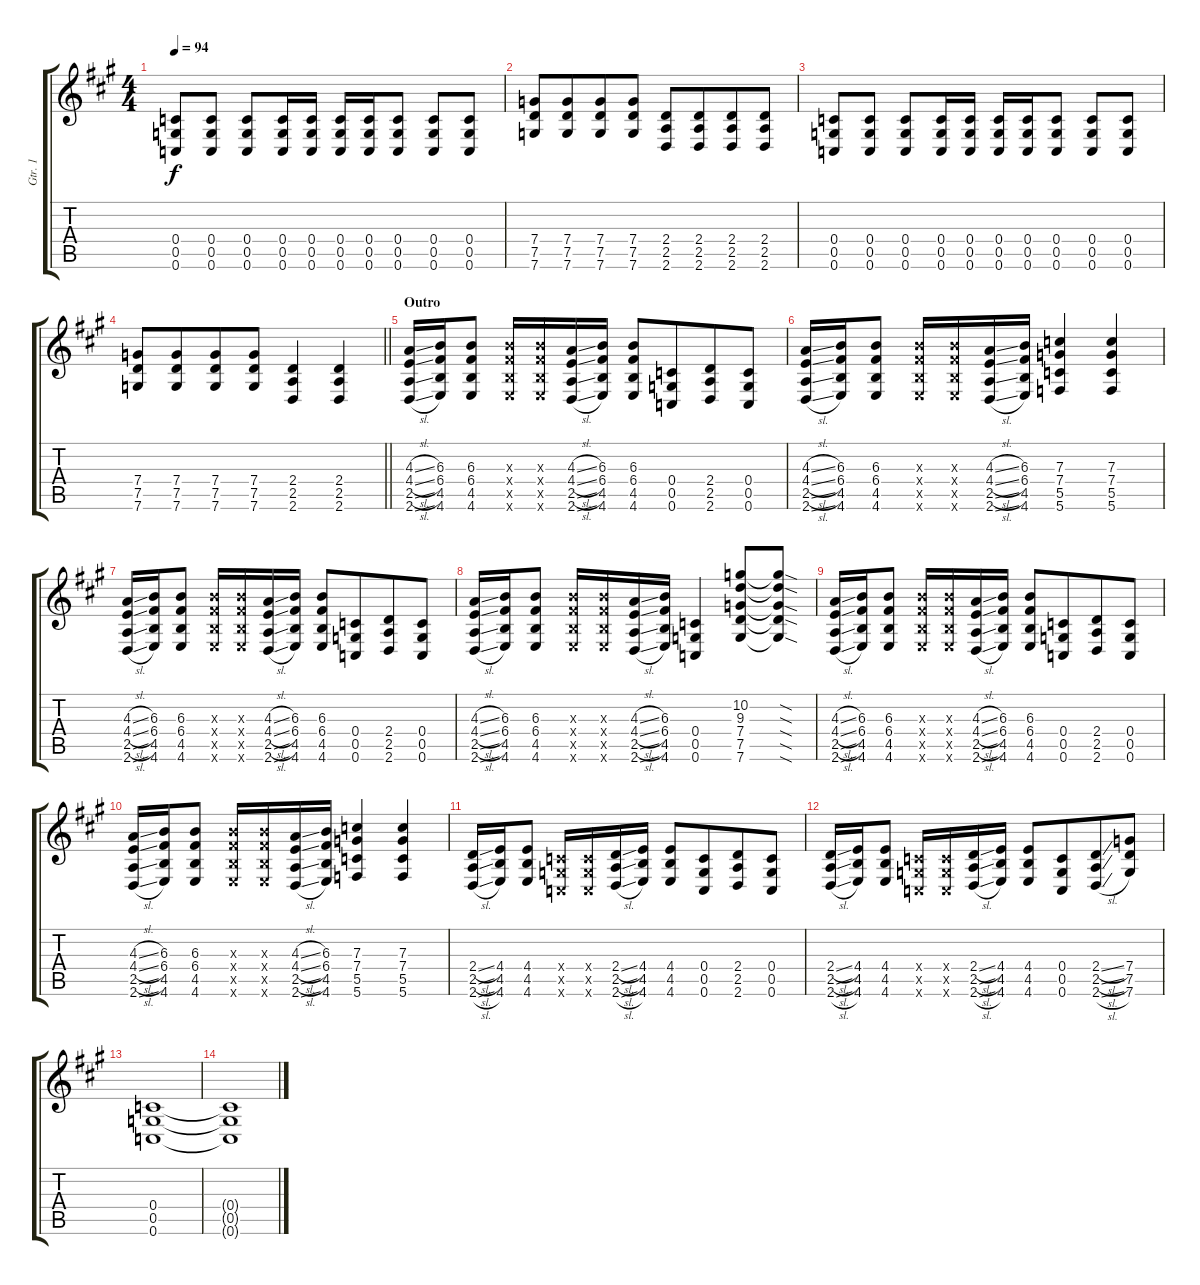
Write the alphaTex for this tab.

\track ("Gtr. 1" "Gtr. 1") {instrument distortionguitar}
\staff {score tabs}
\tuning (D4 A3 F3 C3 G2 C2) {hide}
\ts (4 4)
\tempo 94
\clef g2
\ks a
(0.4 0.5 0.6).8{dy f} (0.4 0.5 0.6).8 (0.4 0.5 0.6).8 (0.4 0.5 0.6).16 (0.4 0.5 0.6).16 (0.4 0.5 0.6).16 (0.4 0.5 0.6).16 (0.4 0.5 0.6).8 (0.4 0.5 0.6).8 (0.4 0.5 0.6).8 |
(7.4 7.5 7.6).8 (7.4 7.5 7.6).8{beam merge} (7.4 7.5 7.6).8 (7.4 7.5 7.6).8 (2.4 2.5 2.6).8 (2.4 2.5 2.6).8{beam merge} (2.4 2.5 2.6).8 (2.4 2.5 2.6).8 |
(0.4 0.5 0.6).8 (0.4 0.5 0.6).8 (0.4 0.5 0.6).8 (0.4 0.5 0.6).16 (0.4 0.5 0.6).16 (0.4 0.5 0.6).16 (0.4 0.5 0.6).16 (0.4 0.5 0.6).8 (0.4 0.5 0.6).8 (0.4 0.5 0.6).8 |
\barLineRight lightlight
(7.4 7.5 7.6).8 (7.4 7.5 7.6).8{beam merge} (7.4 7.5 7.6).8 (7.4 7.5 7.6).8 (2.4 2.5 2.6).4 (2.4 2.5 2.6).4 |
\section ("" "Outro")
(4.3{sl} 4.4{sl} 2.5{sl} 2.6{sl}).16 (6.3 6.4 4.5 4.6).16 (6.3 6.4 4.5 4.6).8 (6.3{x} 6.4{x} 4.5{x} 4.6{x}).16 (6.3{x} 6.4{x} 4.5{x} 4.6{x}).16 (4.3{sl} 4.4{sl} 2.5{sl} 2.6{sl}).16 (6.3 6.4 4.5 4.6).16 (6.3 6.4 4.5 4.6).8 (0.4 0.5 0.6).8{beam merge} (2.4 2.5 2.6).8 (0.4 0.5 0.6).8 |
(4.3{sl} 4.4{sl} 2.5{sl} 2.6{sl}).16 (6.3 6.4 4.5 4.6).16 (6.3 6.4 4.5 4.6).8 (6.3{x} 6.4{x} 4.5{x} 4.6{x}).16 (6.3{x} 6.4{x} 4.5{x} 4.6{x}).16 (4.3{sl} 4.4{sl} 2.5{sl} 2.6{sl}).16 (6.3 6.4 4.5 4.6).16{beam merge} (7.3 7.4 5.5 5.6).4 (7.3 7.4 5.5 5.6).4 |
(4.3{sl} 4.4{sl} 2.5{sl} 2.6{sl}).16 (6.3 6.4 4.5 4.6).16 (6.3 6.4 4.5 4.6).8 (6.3{x} 6.4{x} 4.5{x} 4.6{x}).16 (6.3{x} 6.4{x} 4.5{x} 4.6{x}).16 (4.3{sl} 4.4{sl} 2.5{sl} 2.6{sl}).16 (6.3 6.4 4.5 4.6).16 (6.3 6.4 4.5 4.6).8 (0.4 0.5 0.6).8{beam merge} (2.4 2.5 2.6).8 (0.4 0.5 0.6).8 |
(4.3{sl} 4.4{sl} 2.5{sl} 2.6{sl}).16 (6.3 6.4 4.5 4.6).16 (6.3 6.4 4.5 4.6).8 (6.3{x} 6.4{x} 4.5{x} 4.6{x}).16 (6.3{x} 6.4{x} 4.5{x} 4.6{x}).16 (4.3{sl} 4.4{sl} 2.5{sl} 2.6{sl}).16 (6.3 6.4 4.5 4.6).16{beam merge} (0.4 0.5 0.6).4 (10.2 9.3 7.4 7.5 7.6).8 (10.2{sod t} 9.3{sod t} 7.4{sod t} 7.5{sod t} 7.6{sod t}).8 |
(4.3{sl} 4.4{sl} 2.5{sl} 2.6{sl}).16 (6.3 6.4 4.5 4.6).16 (6.3 6.4 4.5 4.6).8 (6.3{x} 6.4{x} 4.5{x} 4.6{x}).16 (6.3{x} 6.4{x} 4.5{x} 4.6{x}).16 (4.3{sl} 4.4{sl} 2.5{sl} 2.6{sl}).16 (6.3 6.4 4.5 4.6).16 (6.3 6.4 4.5 4.6).8 (0.4 0.5 0.6).8{beam merge} (2.4 2.5 2.6).8 (0.4 0.5 0.6).8 |
(4.3{sl} 4.4{sl} 2.5{sl} 2.6{sl}).16 (6.3 6.4 4.5 4.6).16 (6.3 6.4 4.5 4.6).8 (6.3{x} 6.4{x} 4.5{x} 4.6{x}).16 (6.3{x} 6.4{x} 4.5{x} 4.6{x}).16 (4.3{sl} 4.4{sl} 2.5{sl} 2.6{sl}).16 (6.3 6.4 4.5 4.6).16{beam merge} (7.3 7.4 5.5 5.6).4 (7.3 7.4 5.5 5.6).4 |
(2.4{sl} 2.5{sl} 2.6{sl}).16 (4.4 4.5 4.6).16 (4.4 4.5 4.6).8 (0.4{x} 0.5{x} 0.6{x}).16 (0.4{x} 0.5{x} 0.6{x}).16 (2.4{sl} 2.5{sl} 2.6{sl}).16 (4.4 4.5 4.6).16 (4.4 4.5 4.6).8 (0.4 0.5 0.6).8{beam merge} (2.4 2.5 2.6).8 (0.4 0.5 0.6).8 |
(2.4{sl} 2.5{sl} 2.6{sl}).16 (4.4 4.5 4.6).16 (4.4 4.5 4.6).8 (0.4{x} 0.5{x} 0.6{x}).16 (0.4{x} 0.5{x} 0.6{x}).16 (2.4{sl} 2.5{sl} 2.6{sl}).16 (4.4 4.5 4.6).16 (4.4 4.5 4.6).8 (0.4 0.5 0.6).8{beam merge} (2.4{sl} 2.5{sl} 2.6{sl}).8 (7.4 7.5 7.6).8 |
(0.4 0.5 0.6).1 |
(0.4{t} 0.5{t} 0.6{t}).1{volume 0}
